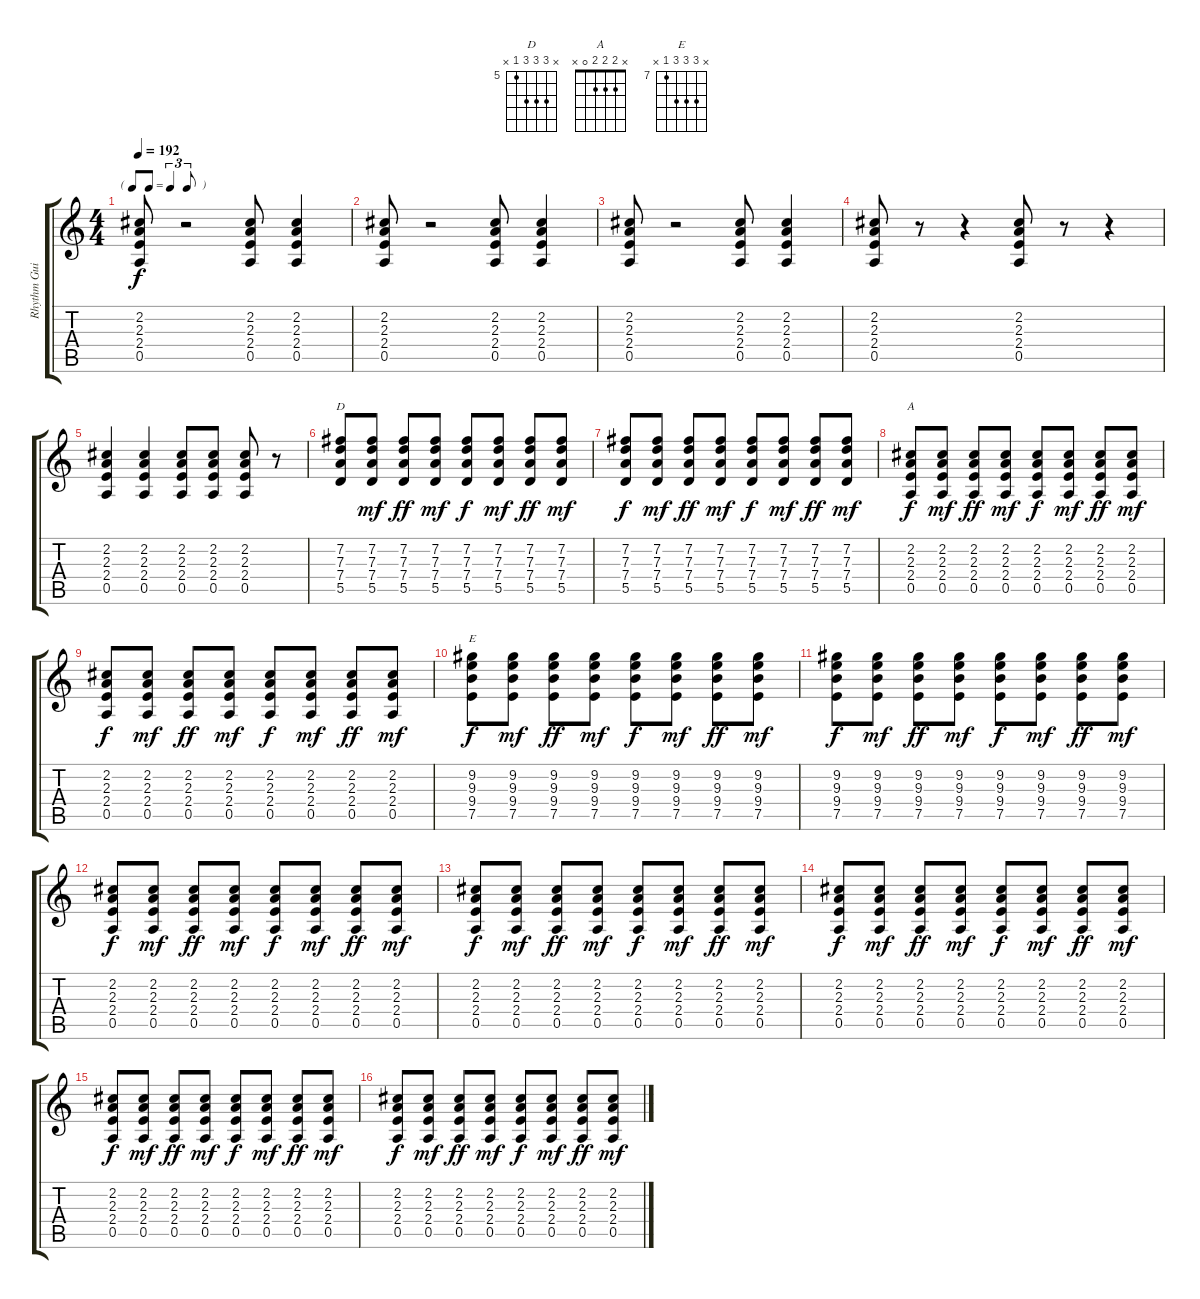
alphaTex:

\track ("Rhythm Guitar" "Rhythm Gui") {instrument acousticguitarsteel}
\staff {score tabs}
\tuning (E4 B3 G3 D3 A2 E2) {hide}
\chord ("D" x 7 7 7 5 x) {firstfret 5}
\chord ("A" x 2 2 2 0 x)
\chord ("E" x 9 9 9 7 x) {firstfret 7}
\ts (4 4)
\tf triplet8th
\tempo 192
\clef g2
\ks c
(2.2 2.3 2.4 0.5).8{dy f} r.2 (2.2 2.3 2.4 0.5).8 (2.2 2.3 2.4 0.5).4 |
(2.2 2.3 2.4 0.5).8 r.2 (2.2 2.3 2.4 0.5).8 (2.2 2.3 2.4 0.5).4 |
(2.2 2.3 2.4 0.5).8 r.2 (2.2 2.3 2.4 0.5).8 (2.2 2.3 2.4 0.5).4 |
(2.2 2.3 2.4 0.5).8 r.8 r.4 (2.2 2.3 2.4 0.5).8 r.8 r.4 |
(2.2 2.3 2.4 0.5).4 (2.2 2.3 2.4 0.5).4 (2.2 2.3 2.4 0.5).8 (2.2 2.3 2.4 0.5).8 (2.2 2.3 2.4 0.5).8 r.8 |
(7.2 7.3 7.4 5.5).8{ch "D"} (7.2 7.3 7.4 5.5).8{dy mf} (7.2 7.3 7.4 5.5).8{dy ff} (7.2 7.3 7.4 5.5).8{dy mf} (7.2 7.3 7.4 5.5).8{dy f} (7.2 7.3 7.4 5.5).8{dy mf} (7.2 7.3 7.4 5.5).8{dy ff} (7.2 7.3 7.4 5.5).8{dy mf} |
(7.2 7.3 7.4 5.5).8{dy f} (7.2 7.3 7.4 5.5).8{dy mf} (7.2 7.3 7.4 5.5).8{dy ff} (7.2 7.3 7.4 5.5).8{dy mf} (7.2 7.3 7.4 5.5).8{dy f} (7.2 7.3 7.4 5.5).8{dy mf} (7.2 7.3 7.4 5.5).8{dy ff} (7.2 7.3 7.4 5.5).8{dy mf} |
(2.2 2.3 2.4 0.5).8{ch "A" dy f} (2.2 2.3 2.4 0.5).8{dy mf} (2.2 2.3 2.4 0.5).8{dy ff} (2.2 2.3 2.4 0.5).8{dy mf} (2.2 2.3 2.4 0.5).8{dy f} (2.2 2.3 2.4 0.5).8{dy mf} (2.2 2.3 2.4 0.5).8{dy ff} (2.2 2.3 2.4 0.5).8{dy mf} |
(2.2 2.3 2.4 0.5).8{dy f} (2.2 2.3 2.4 0.5).8{dy mf} (2.2 2.3 2.4 0.5).8{dy ff} (2.2 2.3 2.4 0.5).8{dy mf} (2.2 2.3 2.4 0.5).8{dy f} (2.2 2.3 2.4 0.5).8{dy mf} (2.2 2.3 2.4 0.5).8{dy ff} (2.2 2.3 2.4 0.5).8{dy mf} |
(9.2 9.3 9.4 7.5).8{ch "E" dy f} (9.2 9.3 9.4 7.5).8{dy mf} (9.2 9.3 9.4 7.5).8{dy ff} (9.2 9.3 9.4 7.5).8{dy mf} (9.2 9.3 9.4 7.5).8{dy f} (9.2 9.3 9.4 7.5).8{dy mf} (9.2 9.3 9.4 7.5).8{dy ff} (9.2 9.3 9.4 7.5).8{dy mf} |
(9.2 9.3 9.4 7.5).8{dy f} (9.2 9.3 9.4 7.5).8{dy mf} (9.2 9.3 9.4 7.5).8{dy ff} (9.2 9.3 9.4 7.5).8{dy mf} (9.2 9.3 9.4 7.5).8{dy f} (9.2 9.3 9.4 7.5).8{dy mf} (9.2 9.3 9.4 7.5).8{dy ff} (9.2 9.3 9.4 7.5).8{dy mf} |
(2.2 2.3 2.4 0.5).8{dy f} (2.2 2.3 2.4 0.5).8{dy mf} (2.2 2.3 2.4 0.5).8{dy ff} (2.2 2.3 2.4 0.5).8{dy mf} (2.2 2.3 2.4 0.5).8{dy f} (2.2 2.3 2.4 0.5).8{dy mf} (2.2 2.3 2.4 0.5).8{dy ff} (2.2 2.3 2.4 0.5).8{dy mf} |
(2.2 2.3 2.4 0.5).8{dy f} (2.2 2.3 2.4 0.5).8{dy mf} (2.2 2.3 2.4 0.5).8{dy ff} (2.2 2.3 2.4 0.5).8{dy mf} (2.2 2.3 2.4 0.5).8{dy f} (2.2 2.3 2.4 0.5).8{dy mf} (2.2 2.3 2.4 0.5).8{dy ff} (2.2 2.3 2.4 0.5).8{dy mf} |
(2.2 2.3 2.4 0.5).8{dy f} (2.2 2.3 2.4 0.5).8{dy mf} (2.2 2.3 2.4 0.5).8{dy ff} (2.2 2.3 2.4 0.5).8{dy mf} (2.2 2.3 2.4 0.5).8{dy f} (2.2 2.3 2.4 0.5).8{dy mf} (2.2 2.3 2.4 0.5).8{dy ff} (2.2 2.3 2.4 0.5).8{dy mf} |
(2.2 2.3 2.4 0.5).8{dy f} (2.2 2.3 2.4 0.5).8{dy mf} (2.2 2.3 2.4 0.5).8{dy ff} (2.2 2.3 2.4 0.5).8{dy mf} (2.2 2.3 2.4 0.5).8{dy f} (2.2 2.3 2.4 0.5).8{dy mf} (2.2 2.3 2.4 0.5).8{dy ff} (2.2 2.3 2.4 0.5).8{dy mf} |
(2.2 2.3 2.4 0.5).8{dy f} (2.2 2.3 2.4 0.5).8{dy mf} (2.2 2.3 2.4 0.5).8{dy ff} (2.2 2.3 2.4 0.5).8{dy mf} (2.2 2.3 2.4 0.5).8{dy f} (2.2 2.3 2.4 0.5).8{dy mf} (2.2 2.3 2.4 0.5).8{dy ff} (2.2 2.3 2.4 0.5).8{dy mf}
